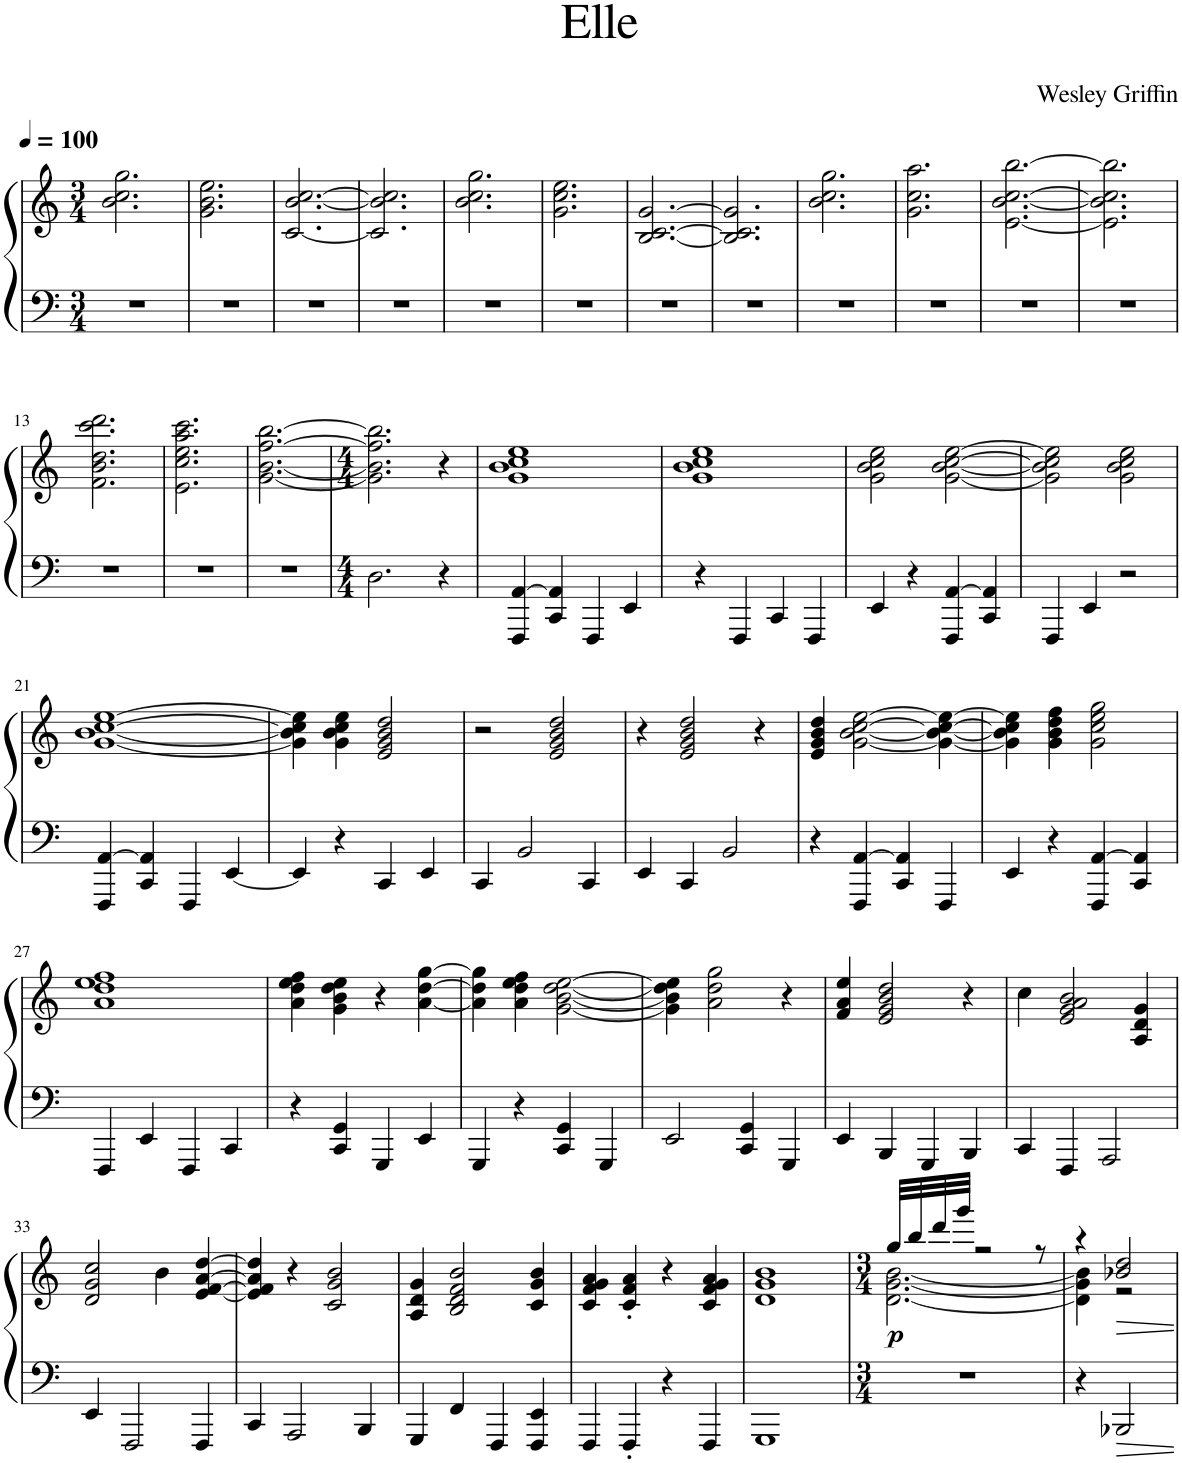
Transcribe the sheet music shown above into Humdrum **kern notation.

**kern	**kern	**dynam
*part1	*part1	*part1
*staff2	*staff1	*staff1/2
*I"Piano	*	*
*I'Pno.	*	*
*clefF4	*clefG2	*
*k[]	*k[]	*
*M3/4	*M3/4	*
*MM100	*MM100	*
=1	=1	=1
2.r	2.b\ 2.cc\ 2.gg\	.
=2	=2	=2
2.r	2.g\ 2.b\ 2.ee\	.
=3	=3	=3
2.r	[2.c/ [2.b/ [2.cc/	.
=4	=4	=4
2.r	2.c/] 2.b/] 2.cc/]	.
=5	=5	=5
2.r	2.b\ 2.cc\ 2.gg\	.
=6	=6	=6
2.r	2.g\ 2.cc\ 2.ee\	.
=7	=7	=7
2.r	[2.B/ [2.c/ [2.g/	.
=8	=8	=8
2.r	2.B/] 2.c/] 2.g/]	.
=9	=9	=9
2.r	2.b\ 2.cc\ 2.gg\	.
=10	=10	=10
2.r	2.g\ 2.cc\ 2.aa\	.
=11	=11	=11
2.r	[2.e\ [2.b\ [2.cc\ [2.bb\	.
=12	=12	=12
2.r	2.e\] 2.b\] 2.cc\] 2.bb\]	.
!!LO:LB:g=z
=13	=13	=13
2.r	2.f\ 2.b\ 2.dd\ 2.ccc\ 2.ddd\	.
=14	=14	=14
2.r	2.e\ 2.cc\ 2.ee\ 2.aa\ 2.ccc\	.
=15	=15	=15
2.r	[2.g\ [2.b\ [2.ff\ [2.bb\	.
=16	=16	=16
*M4/4	*M4/4	*
2.D\	2.g\] 2.b\] 2.ff\] 2.bb\]	.
4r	4r	.
=17	=17	=17
4FFF/ [4AA/	1g 1b 1cc 1ee	.
4CC/ 4AA/]	.	.
4FFF/	.	.
4EE/	.	.
=18	=18	=18
4r	1g 1b 1cc 1ee	.
4FFF/	.	.
4CC/	.	.
4FFF/	.	.
=19	=19	=19
4EE/	2g\ 2b\ 2cc\ 2ee\	.
4r	.	.
4FFF/ [4AA/	[2g\ [2b\ [2cc\ [2ee\	.
4CC/ 4AA/]	.	.
=20	=20	=20
4FFF/	2g\] 2b\] 2cc\] 2ee\]	.
4EE/	.	.
2r	2g\ 2b\ 2cc\ 2ee\	.
!!LO:LB:g=z
=21	=21	=21
4FFF/ [4AA/	[1g [1b [1cc [1ee	.
4CC/ 4AA/]	.	.
4FFF/	.	.
[4EE/	.	.
=22	=22	=22
4EE/]	4g\] 4b\] 4cc\] 4ee\]	.
4r	4g\ 4b\ 4cc\ 4ee\	.
4CC/	2e/ 2g/ 2b/ 2dd/	.
4EE/	.	.
=23	=23	=23
4CC/	2r	.
2BB/	.	.
.	2e/ 2g/ 2b/ 2dd/	.
4CC/	.	.
=24	=24	=24
4EE/	4r	.
4CC/	2e/ 2g/ 2b/ 2dd/	.
2BB/	.	.
.	4r	.
=25	=25	=25
4r	4e/ 4g/ 4b/ 4dd/	.
4FFF/ [4AA/	[2g\ [2b\ [2cc\ [2ee\	.
4CC/ 4AA/]	.	.
4FFF/	4g\_ 4b\_ 4cc\_ 4ee\_	.
=26	=26	=26
4EE/	4g\] 4b\] 4cc\] 4ee\]	.
4r	4g\ 4b\ 4dd\ 4ff\	.
4FFF/ [4AA/	2g\ 2cc\ 2ee\ 2gg\	.
4CC/ 4AA/]	.	.
!!LO:LB:g=z
=27	=27	=27
4FFF/	1a 1dd 1ee 1ff	.
4EE/	.	.
4FFF/	.	.
4CC/	.	.
=28	=28	=28
4r	4a\ 4dd\ 4ee\ 4ff\	.
4CC/ 4GG/	4g\ 4b\ 4dd\ 4ee\	.
4GGG/	4r	.
4EE/	[4a\ [4dd\ [4gg\	.
=29	=29	=29
4GGG/	4a\] 4dd\] 4gg\]	.
4r	4a\ 4dd\ 4ee\ 4ff\	.
4CC/ 4GG/	[2g\ [2b\ [2dd\ [2ee\	.
4GGG/	.	.
=30	=30	=30
2EE/	4g\] 4b\] 4dd\] 4ee\]	.
.	2a\ 2dd\ 2gg\	.
4CC/ 4GG/	.	.
4GGG/	4r	.
=31	=31	=31
4EE/	4f/ 4a/ 4ee/	.
4BBB/	2e/ 2g/ 2b/ 2dd/	.
4GGG/	.	.
4BBB/	4r	.
=32	=32	=32
4CC/	4cc\	.
4FFF/	2e/ 2g/ 2a/ 2b/	.
2AAA/	.	.
.	4A/ 4d/ 4g/	.
!!LO:LB:g=z
=33	=33	=33
4EE/	2d/ 2g/ 2cc/	.
2FFF/	.	.
.	4b\	.
4FFF/	[4e/ [4f/ [4a/ [4dd/	.
=34	=34	=34
4CC/	4e/] 4f/] 4a/] 4dd/]	.
2AAA/	4r	.
.	2c/ 2g/ 2b/	.
4BBB/	.	.
=35	=35	=35
4GGG/	4A/ 4d/ 4g/	.
4FF/	2B/ 2d/ 2f/ 2b/	.
4FFF/	.	.
4FFF/ 4EE/	4c/ 4g/ 4b/	.
=36	=36	=36
4FFF/	4c/ 4f/ 4g/ 4a/	.
4FFF'/	4c/' 4f/' 4a/'	.
4r	4r	.
4FFF/	4c/ 4f/ 4g/ 4a/	.
=37	=37	=37
1GGG	1d 1g 1b	.
=38	=38	=38
*M3/4	*M3/4	*
*	*^	*
!	!	!	!LO:DY:b
2.r	32gg/LLL	[2.d\ [2.g\ [2.b\	p
.	32bb/	.	.
.	32ddd/	.	.
.	32ggg/JJJ	.	.
.	2r	.	.
.	8r	.	.
=39	=39	=39	=39
4r	4r	4d\] 4g\] 4b\]	.
2BBB-X/	2b-X/ 2dd/	2r	.
*	*v	*v	*
=	=	=
*-	*-	*-
